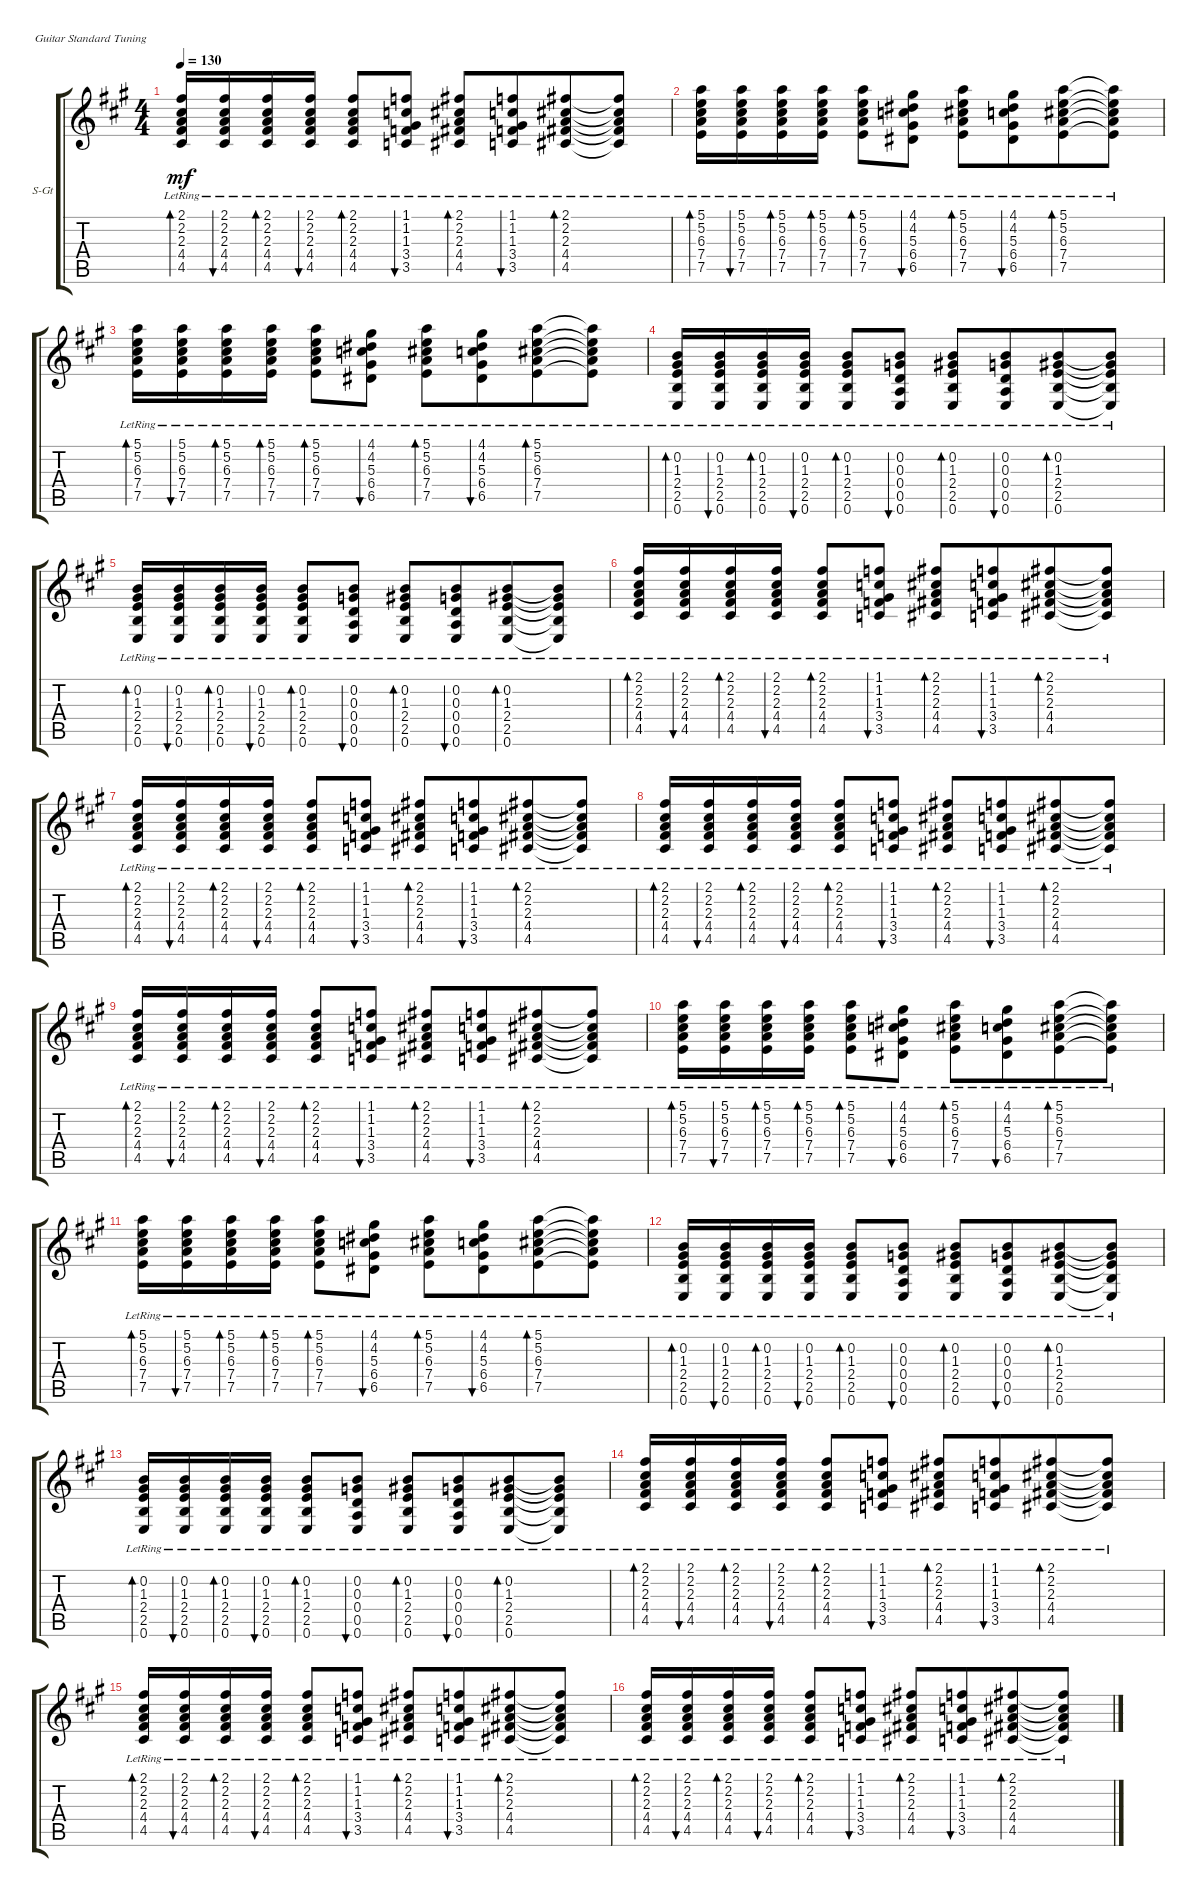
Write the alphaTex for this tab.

\defaultSystemsLayout 4
\bracketExtendMode groupsimilarinstruments
\firstSystemTrackNameOrientation horizontal
\otherSystemsTrackNameOrientation horizontal
\track ("Steel Guitar" "S-Gt") {instrument acousticguitarsteel}
\staff {score tabs}
\tuning (E4 B3 G3 D3 A2 E2)
\ts (4 4)
\tempo 130
\clef g2
\ks f#minor
(2.1{lr} 2.2{lr} 2.3{lr} 4.4{lr} 4.5{lr}).16{bd 30 dy mf} (2.1{lr} 2.2{lr} 2.3{lr} 4.4{lr} 4.5{lr}).16{bu 30} (2.1{lr} 2.2{lr} 2.3{lr} 4.4{lr} 4.5{lr}).16{bd 30} (2.1{lr} 2.2{lr} 2.3{lr} 4.4{lr} 4.5{lr}).16{bu 30} (2.1{lr} 2.2{lr} 2.3{lr} 4.4{lr} 4.5{lr}).8{bd 30} (1.1{lr} 1.2{lr} 1.3{lr} 3.4{lr} 3.5{lr}).8{bu 30} (2.1{lr} 2.2{lr} 2.3{lr} 4.4{lr} 4.5{lr}).8{bd 30} (1.1{lr} 1.2{lr} 1.3{lr} 3.4{lr} 3.5{lr}).8{bu 30 beam merge} (2.1{lr} 2.2{lr} 2.3{lr} 4.4{lr} 4.5{lr}).8{bd 30} (2.1{lr t} 2.2{lr t} 2.3{lr t} 4.4{lr t} 4.5{lr t}).8 |
(5.1{lr} 5.2{lr} 6.3{lr} 7.4{lr} 7.5{lr}).16{bd 30} (5.1{lr} 5.2{lr} 6.3{lr} 7.4{lr} 7.5{lr}).16{bu 30} (5.1{lr} 5.2{lr} 6.3{lr} 7.4{lr} 7.5{lr}).16{bd 30} (5.1{lr} 5.2{lr} 6.3{lr} 7.4{lr} 7.5{lr}).16{bd 30} (5.1{lr} 5.2{lr} 6.3{lr} 7.4{lr} 7.5{lr}).8{bd 30} (4.1{lr} 4.2{lr} 5.3{lr} 6.4{lr} 6.5{lr}).8{bu 30} (5.1{lr} 5.2{lr} 6.3{lr} 7.4{lr} 7.5{lr}).8{bd 30} (4.1{lr} 4.2{lr} 5.3{lr} 6.4{lr} 6.5{lr}).8{bu 30 beam merge} (5.1{lr} 5.2{lr} 6.3{lr} 7.4{lr} 7.5{lr}).8{bd 30} (5.1{lr t} 5.2{lr t} 6.3{lr t} 7.4{lr t} 7.5{lr t}).8 |
(5.1{lr} 5.2{lr} 6.3{lr} 7.4{lr} 7.5{lr}).16{bd 30} (5.1{lr} 5.2{lr} 6.3{lr} 7.4{lr} 7.5{lr}).16{bu 30} (5.1{lr} 5.2{lr} 6.3{lr} 7.4{lr} 7.5{lr}).16{bd 30} (5.1{lr} 5.2{lr} 6.3{lr} 7.4{lr} 7.5{lr}).16{bd 30} (5.1{lr} 5.2{lr} 6.3{lr} 7.4{lr} 7.5{lr}).8{bd 30} (4.1{lr} 4.2{lr} 5.3{lr} 6.4{lr} 6.5{lr}).8{bu 30} (5.1{lr} 5.2{lr} 6.3{lr} 7.4{lr} 7.5{lr}).8{bd 30} (4.1{lr} 4.2{lr} 5.3{lr} 6.4{lr} 6.5{lr}).8{bu 30 beam merge} (5.1{lr} 5.2{lr} 6.3{lr} 7.4{lr} 7.5{lr}).8{bd 30} (5.1{lr t} 5.2{lr t} 6.3{lr t} 7.4{lr t} 7.5{lr t}).8 |
(0.2{lr} 1.3{lr} 2.4{lr} 2.5{lr} 0.6{lr}).16{bd 30} (0.2{lr} 1.3{lr} 2.4{lr} 2.5{lr} 0.6{lr}).16{bu 30} (0.2{lr} 1.3{lr} 2.4{lr} 2.5{lr} 0.6{lr}).16{bd 30} (0.2{lr} 1.3{lr} 2.4{lr} 2.5{lr} 0.6{lr}).16{bu 30} (0.2{lr} 1.3{lr} 2.4{lr} 2.5{lr} 0.6{lr}).8{bd 30} (0.2{lr} 0.3{lr} 0.4{lr} 0.5{lr} 0.6{lr}).8{bu 30} (0.2{lr} 1.3{lr} 2.4{lr} 2.5{lr} 0.6{lr}).8{bd 30} (0.2{lr} 0.3{lr} 0.4{lr} 0.5{lr} 0.6{lr}).8{bu 30 beam merge} (0.2{lr} 1.3{lr} 2.4{lr} 2.5{lr} 0.6{lr}).8{bd 30} (0.2{lr t} 1.3{lr t} 2.4{lr t} 2.5{lr t} 0.6{lr t}).8 |
(0.2{lr} 1.3{lr} 2.4{lr} 2.5{lr} 0.6{lr}).16{bd 30} (0.2{lr} 1.3{lr} 2.4{lr} 2.5{lr} 0.6{lr}).16{bu 30} (0.2{lr} 1.3{lr} 2.4{lr} 2.5{lr} 0.6{lr}).16{bd 30} (0.2{lr} 1.3{lr} 2.4{lr} 2.5{lr} 0.6{lr}).16{bu 30} (0.2{lr} 1.3{lr} 2.4{lr} 2.5{lr} 0.6{lr}).8{bd 30} (0.2{lr} 0.3{lr} 0.4{lr} 0.5{lr} 0.6{lr}).8{bu 30} (0.2{lr} 1.3{lr} 2.4{lr} 2.5{lr} 0.6{lr}).8{bd 30} (0.2{lr} 0.3{lr} 0.4{lr} 0.5{lr} 0.6{lr}).8{bu 30 beam merge} (0.2{lr} 1.3{lr} 2.4{lr} 2.5{lr} 0.6{lr}).8{bd 30} (0.2{lr t} 1.3{lr t} 2.4{lr t} 2.5{lr t} 0.6{lr t}).8 |
(2.1{lr} 2.2{lr} 2.3{lr} 4.4{lr} 4.5{lr}).16{bd 30} (2.1{lr} 2.2{lr} 2.3{lr} 4.4{lr} 4.5{lr}).16{bu 30} (2.1{lr} 2.2{lr} 2.3{lr} 4.4{lr} 4.5{lr}).16{bd 30} (2.1{lr} 2.2{lr} 2.3{lr} 4.4{lr} 4.5{lr}).16{bu 30} (2.1{lr} 2.2{lr} 2.3{lr} 4.4{lr} 4.5{lr}).8{bd 30} (1.1{lr} 1.2{lr} 1.3{lr} 3.4{lr} 3.5{lr}).8{bu 30} (2.1{lr} 2.2{lr} 2.3{lr} 4.4{lr} 4.5{lr}).8{bd 30} (1.1{lr} 1.2{lr} 1.3{lr} 3.4{lr} 3.5{lr}).8{bu 30 beam merge} (2.1{lr} 2.2{lr} 2.3{lr} 4.4{lr} 4.5{lr}).8{bd 30} (2.1{lr t} 2.2{lr t} 2.3{lr t} 4.4{lr t} 4.5{lr t}).8 |
(2.1{lr} 2.2{lr} 2.3{lr} 4.4{lr} 4.5{lr}).16{bd 30} (2.1{lr} 2.2{lr} 2.3{lr} 4.4{lr} 4.5{lr}).16{bu 30} (2.1{lr} 2.2{lr} 2.3{lr} 4.4{lr} 4.5{lr}).16{bd 30} (2.1{lr} 2.2{lr} 2.3{lr} 4.4{lr} 4.5{lr}).16{bu 30} (2.1{lr} 2.2{lr} 2.3{lr} 4.4{lr} 4.5{lr}).8{bd 30} (1.1{lr} 1.2{lr} 1.3{lr} 3.4{lr} 3.5{lr}).8{bu 30} (2.1{lr} 2.2{lr} 2.3{lr} 4.4{lr} 4.5{lr}).8{bd 30} (1.1{lr} 1.2{lr} 1.3{lr} 3.4{lr} 3.5{lr}).8{bu 30 beam merge} (2.1{lr} 2.2{lr} 2.3{lr} 4.4{lr} 4.5{lr}).8{bd 30} (2.1{lr t} 2.2{lr t} 2.3{lr t} 4.4{lr t} 4.5{lr t}).8 |
(2.1{lr} 2.2{lr} 2.3{lr} 4.4{lr} 4.5{lr}).16{bd 30} (2.1{lr} 2.2{lr} 2.3{lr} 4.4{lr} 4.5{lr}).16{bu 30} (2.1{lr} 2.2{lr} 2.3{lr} 4.4{lr} 4.5{lr}).16{bd 30} (2.1{lr} 2.2{lr} 2.3{lr} 4.4{lr} 4.5{lr}).16{bu 30} (2.1{lr} 2.2{lr} 2.3{lr} 4.4{lr} 4.5{lr}).8{bd 30} (1.1{lr} 1.2{lr} 1.3{lr} 3.4{lr} 3.5{lr}).8{bu 30} (2.1{lr} 2.2{lr} 2.3{lr} 4.4{lr} 4.5{lr}).8{bd 30} (1.1{lr} 1.2{lr} 1.3{lr} 3.4{lr} 3.5{lr}).8{bu 30 beam merge} (2.1{lr} 2.2{lr} 2.3{lr} 4.4{lr} 4.5{lr}).8{bd 30} (2.1{lr t} 2.2{lr t} 2.3{lr t} 4.4{lr t} 4.5{lr t}).8 |
(2.1{lr} 2.2{lr} 2.3{lr} 4.4{lr} 4.5{lr}).16{bd 30} (2.1{lr} 2.2{lr} 2.3{lr} 4.4{lr} 4.5{lr}).16{bu 30} (2.1{lr} 2.2{lr} 2.3{lr} 4.4{lr} 4.5{lr}).16{bd 30} (2.1{lr} 2.2{lr} 2.3{lr} 4.4{lr} 4.5{lr}).16{bu 30} (2.1{lr} 2.2{lr} 2.3{lr} 4.4{lr} 4.5{lr}).8{bd 30} (1.1{lr} 1.2{lr} 1.3{lr} 3.4{lr} 3.5{lr}).8{bu 30} (2.1{lr} 2.2{lr} 2.3{lr} 4.4{lr} 4.5{lr}).8{bd 30} (1.1{lr} 1.2{lr} 1.3{lr} 3.4{lr} 3.5{lr}).8{bu 30 beam merge} (2.1{lr} 2.2{lr} 2.3{lr} 4.4{lr} 4.5{lr}).8{bd 30} (2.1{lr t} 2.2{lr t} 2.3{lr t} 4.4{lr t} 4.5{lr t}).8 |
(5.1{lr} 5.2{lr} 6.3{lr} 7.4{lr} 7.5{lr}).16{bd 30} (5.1{lr} 5.2{lr} 6.3{lr} 7.4{lr} 7.5{lr}).16{bu 30} (5.1{lr} 5.2{lr} 6.3{lr} 7.4{lr} 7.5{lr}).16{bd 30} (5.1{lr} 5.2{lr} 6.3{lr} 7.4{lr} 7.5{lr}).16{bd 30} (5.1{lr} 5.2{lr} 6.3{lr} 7.4{lr} 7.5{lr}).8{bd 30} (4.1{lr} 4.2{lr} 5.3{lr} 6.4{lr} 6.5{lr}).8{bu 30} (5.1{lr} 5.2{lr} 6.3{lr} 7.4{lr} 7.5{lr}).8{bd 30} (4.1{lr} 4.2{lr} 5.3{lr} 6.4{lr} 6.5{lr}).8{bu 30 beam merge} (5.1{lr} 5.2{lr} 6.3{lr} 7.4{lr} 7.5{lr}).8{bd 30} (5.1{lr t} 5.2{lr t} 6.3{lr t} 7.4{lr t} 7.5{lr t}).8 |
(5.1{lr} 5.2{lr} 6.3{lr} 7.4{lr} 7.5{lr}).16{bd 30} (5.1{lr} 5.2{lr} 6.3{lr} 7.4{lr} 7.5{lr}).16{bu 30} (5.1{lr} 5.2{lr} 6.3{lr} 7.4{lr} 7.5{lr}).16{bd 30} (5.1{lr} 5.2{lr} 6.3{lr} 7.4{lr} 7.5{lr}).16{bd 30} (5.1{lr} 5.2{lr} 6.3{lr} 7.4{lr} 7.5{lr}).8{bd 30} (4.1{lr} 4.2{lr} 5.3{lr} 6.4{lr} 6.5{lr}).8{bu 30} (5.1{lr} 5.2{lr} 6.3{lr} 7.4{lr} 7.5{lr}).8{bd 30} (4.1{lr} 4.2{lr} 5.3{lr} 6.4{lr} 6.5{lr}).8{bu 30 beam merge} (5.1{lr} 5.2{lr} 6.3{lr} 7.4{lr} 7.5{lr}).8{bd 30} (5.1{lr t} 5.2{lr t} 6.3{lr t} 7.4{lr t} 7.5{lr t}).8 |
(0.2{lr} 1.3{lr} 2.4{lr} 2.5{lr} 0.6{lr}).16{bd 30} (0.2{lr} 1.3{lr} 2.4{lr} 2.5{lr} 0.6{lr}).16{bu 30} (0.2{lr} 1.3{lr} 2.4{lr} 2.5{lr} 0.6{lr}).16{bd 30} (0.2{lr} 1.3{lr} 2.4{lr} 2.5{lr} 0.6{lr}).16{bu 30} (0.2{lr} 1.3{lr} 2.4{lr} 2.5{lr} 0.6{lr}).8{bd 30} (0.2{lr} 0.3{lr} 0.4{lr} 0.5{lr} 0.6{lr}).8{bu 30} (0.2{lr} 1.3{lr} 2.4{lr} 2.5{lr} 0.6{lr}).8{bd 30} (0.2{lr} 0.3{lr} 0.4{lr} 0.5{lr} 0.6{lr}).8{bu 30 beam merge} (0.2{lr} 1.3{lr} 2.4{lr} 2.5{lr} 0.6{lr}).8{bd 30} (0.2{lr t} 1.3{lr t} 2.4{lr t} 2.5{lr t} 0.6{lr t}).8 |
(0.2{lr} 1.3{lr} 2.4{lr} 2.5{lr} 0.6{lr}).16{bd 30} (0.2{lr} 1.3{lr} 2.4{lr} 2.5{lr} 0.6{lr}).16{bu 30} (0.2{lr} 1.3{lr} 2.4{lr} 2.5{lr} 0.6{lr}).16{bd 30} (0.2{lr} 1.3{lr} 2.4{lr} 2.5{lr} 0.6{lr}).16{bu 30} (0.2{lr} 1.3{lr} 2.4{lr} 2.5{lr} 0.6{lr}).8{bd 30} (0.2{lr} 0.3{lr} 0.4{lr} 0.5{lr} 0.6{lr}).8{bu 30} (0.2{lr} 1.3{lr} 2.4{lr} 2.5{lr} 0.6{lr}).8{bd 30} (0.2{lr} 0.3{lr} 0.4{lr} 0.5{lr} 0.6{lr}).8{bu 30 beam merge} (0.2{lr} 1.3{lr} 2.4{lr} 2.5{lr} 0.6{lr}).8{bd 30} (0.2{lr t} 1.3{lr t} 2.4{lr t} 2.5{lr t} 0.6{lr t}).8 |
(2.1{lr} 2.2{lr} 2.3{lr} 4.4{lr} 4.5{lr}).16{bd 30} (2.1{lr} 2.2{lr} 2.3{lr} 4.4{lr} 4.5{lr}).16{bu 30} (2.1{lr} 2.2{lr} 2.3{lr} 4.4{lr} 4.5{lr}).16{bd 30} (2.1{lr} 2.2{lr} 2.3{lr} 4.4{lr} 4.5{lr}).16{bu 30} (2.1{lr} 2.2{lr} 2.3{lr} 4.4{lr} 4.5{lr}).8{bd 30} (1.1{lr} 1.2{lr} 1.3{lr} 3.4{lr} 3.5{lr}).8{bu 30} (2.1{lr} 2.2{lr} 2.3{lr} 4.4{lr} 4.5{lr}).8{bd 30} (1.1{lr} 1.2{lr} 1.3{lr} 3.4{lr} 3.5{lr}).8{bu 30 beam merge} (2.1{lr} 2.2{lr} 2.3{lr} 4.4{lr} 4.5{lr}).8{bd 30} (2.1{lr t} 2.2{lr t} 2.3{lr t} 4.4{lr t} 4.5{lr t}).8 |
(2.1{lr} 2.2{lr} 2.3{lr} 4.4{lr} 4.5{lr}).16{bd 30} (2.1{lr} 2.2{lr} 2.3{lr} 4.4{lr} 4.5{lr}).16{bu 30} (2.1{lr} 2.2{lr} 2.3{lr} 4.4{lr} 4.5{lr}).16{bd 30} (2.1{lr} 2.2{lr} 2.3{lr} 4.4{lr} 4.5{lr}).16{bu 30} (2.1{lr} 2.2{lr} 2.3{lr} 4.4{lr} 4.5{lr}).8{bd 30} (1.1{lr} 1.2{lr} 1.3{lr} 3.4{lr} 3.5{lr}).8{bu 30} (2.1{lr} 2.2{lr} 2.3{lr} 4.4{lr} 4.5{lr}).8{bd 30} (1.1{lr} 1.2{lr} 1.3{lr} 3.4{lr} 3.5{lr}).8{bu 30 beam merge} (2.1{lr} 2.2{lr} 2.3{lr} 4.4{lr} 4.5{lr}).8{bd 30} (2.1{lr t} 2.2{lr t} 2.3{lr t} 4.4{lr t} 4.5{lr t}).8 |
(2.1{lr} 2.2{lr} 2.3{lr} 4.4{lr} 4.5{lr}).16{bd 30} (2.1{lr} 2.2{lr} 2.3{lr} 4.4{lr} 4.5{lr}).16{bu 30} (2.1{lr} 2.2{lr} 2.3{lr} 4.4{lr} 4.5{lr}).16{bd 30} (2.1{lr} 2.2{lr} 2.3{lr} 4.4{lr} 4.5{lr}).16{bu 30} (2.1{lr} 2.2{lr} 2.3{lr} 4.4{lr} 4.5{lr}).8{bd 30} (1.1{lr} 1.2{lr} 1.3{lr} 3.4{lr} 3.5{lr}).8{bu 30} (2.1{lr} 2.2{lr} 2.3{lr} 4.4{lr} 4.5{lr}).8{bd 30} (1.1{lr} 1.2{lr} 1.3{lr} 3.4{lr} 3.5{lr}).8{bu 30 beam merge} (2.1{lr} 2.2{lr} 2.3{lr} 4.4{lr} 4.5{lr}).8{bd 30} (2.1{lr t} 2.2{lr t} 2.3{lr t} 4.4{lr t} 4.5{lr t}).8
